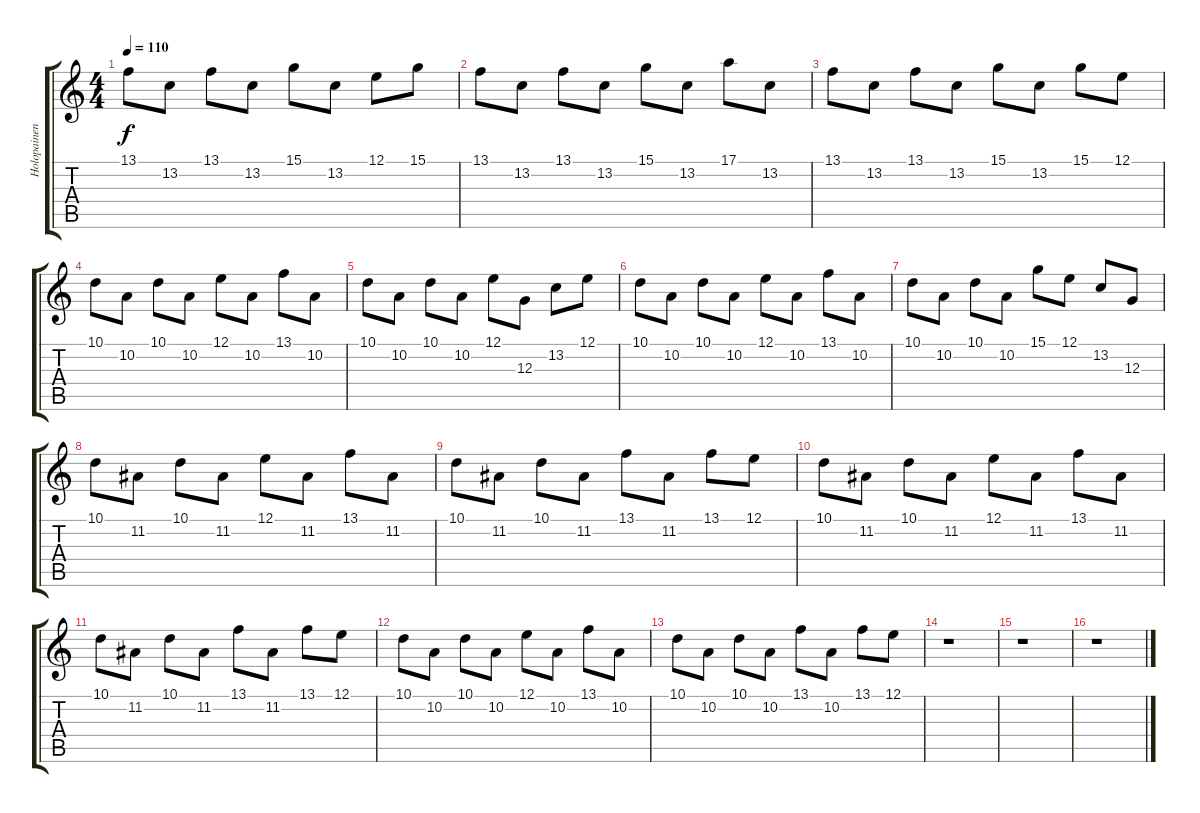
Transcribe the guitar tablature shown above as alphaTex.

\track ("Holopainen" "Holopainen") {instrument fx5brightness}
\staff {score tabs}
\tuning (E4 B3 G3 D3 A2 E2) {hide}
\ts (4 4)
\tempo 110
\clef g2
\ks c
13.1.8{dy f} 13.2.8 13.1.8 13.2.8 15.1.8 13.2.8 12.1.8 15.1.8 |
13.1.8 13.2.8 13.1.8 13.2.8 15.1.8 13.2.8 17.1.8 13.2.8 |
13.1.8 13.2.8 13.1.8 13.2.8 15.1.8 13.2.8 15.1.8 12.1.8 |
10.1.8 10.2.8 10.1.8 10.2.8 12.1.8 10.2.8 13.1.8 10.2.8 |
10.1.8 10.2.8 10.1.8 10.2.8 12.1.8 12.3.8 13.2.8 12.1.8 |
10.1.8 10.2.8 10.1.8 10.2.8 12.1.8 10.2.8 13.1.8 10.2.8 |
10.1.8 10.2.8 10.1.8 10.2.8 15.1.8 12.1.8 13.2.8 12.3.8 |
10.1.8 11.2.8 10.1.8 11.2.8 12.1.8 11.2.8 13.1.8 11.2.8 |
10.1.8 11.2.8 10.1.8 11.2.8 13.1.8 11.2.8 13.1.8 12.1.8 |
10.1.8 11.2.8 10.1.8 11.2.8 12.1.8 11.2.8 13.1.8 11.2.8 |
10.1.8 11.2.8 10.1.8 11.2.8 13.1.8 11.2.8 13.1.8 12.1.8 |
10.1.8 10.2.8 10.1.8 10.2.8 12.1.8 10.2.8 13.1.8 10.2.8 |
10.1.8 10.2.8 10.1.8 10.2.8 13.1.8 10.2.8 13.1.8 12.1.8 |
r.1 |
r.1 |
r.1
